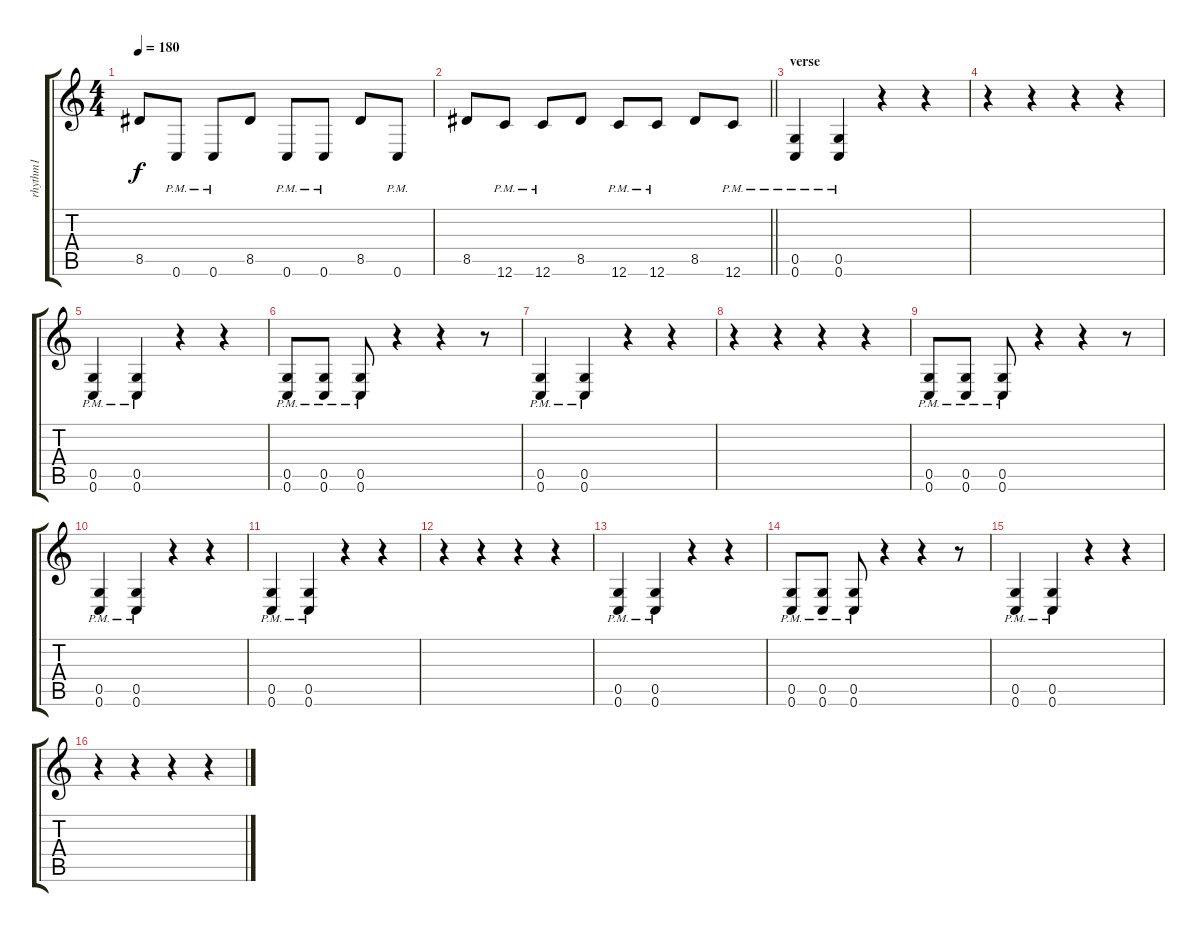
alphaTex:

\track ("rhythm1" "rhythm1") {instrument distortionguitar}
\staff {score tabs}
\tuning (D4 A3 F3 C3 G2 C2) {hide}
\ts (4 4)
\tempo 180
\clef g2
\ks c
8.5.8{dy f} 0.6{pm}.8 0.6{pm}.8 8.5.8 0.6{pm}.8 0.6{pm}.8 8.5.8 0.6{pm}.8 |
\barLineRight lightlight
8.5.8 12.6{pm}.8 12.6{pm}.8 8.5.8 12.6{pm}.8 12.6{pm}.8 8.5.8 12.6{pm}.8 |
\section ("" "verse")
(0.5{pm} 0.6{pm}).4 (0.5{pm} 0.6{pm}).4 r.4 r.4 |
r.4 r.4 r.4 r.4 |
(0.5{pm} 0.6{pm}).4 (0.5{pm} 0.6{pm}).4 r.4 r.4 |
(0.5{pm} 0.6{pm}).8 (0.5{pm} 0.6{pm}).8 (0.5{pm} 0.6{pm}).8 r.4 r.4 r.8 |
(0.5{pm} 0.6{pm}).4 (0.5{pm} 0.6{pm}).4 r.4 r.4 |
r.4 r.4 r.4 r.4 |
(0.5{pm} 0.6{pm}).8 (0.5{pm} 0.6{pm}).8 (0.5{pm} 0.6{pm}).8 r.4 r.4 r.8 |
(0.5{pm} 0.6{pm}).4 (0.5{pm} 0.6{pm}).4 r.4 r.4 |
(0.5{pm} 0.6{pm}).4 (0.5{pm} 0.6{pm}).4 r.4 r.4 |
r.4 r.4 r.4 r.4 |
(0.5{pm} 0.6{pm}).4 (0.5{pm} 0.6{pm}).4 r.4 r.4 |
(0.5{pm} 0.6{pm}).8 (0.5{pm} 0.6{pm}).8 (0.5{pm} 0.6{pm}).8 r.4 r.4 r.8 |
(0.5{pm} 0.6{pm}).4 (0.5{pm} 0.6{pm}).4 r.4 r.4 |
r.4 r.4 r.4 r.4
